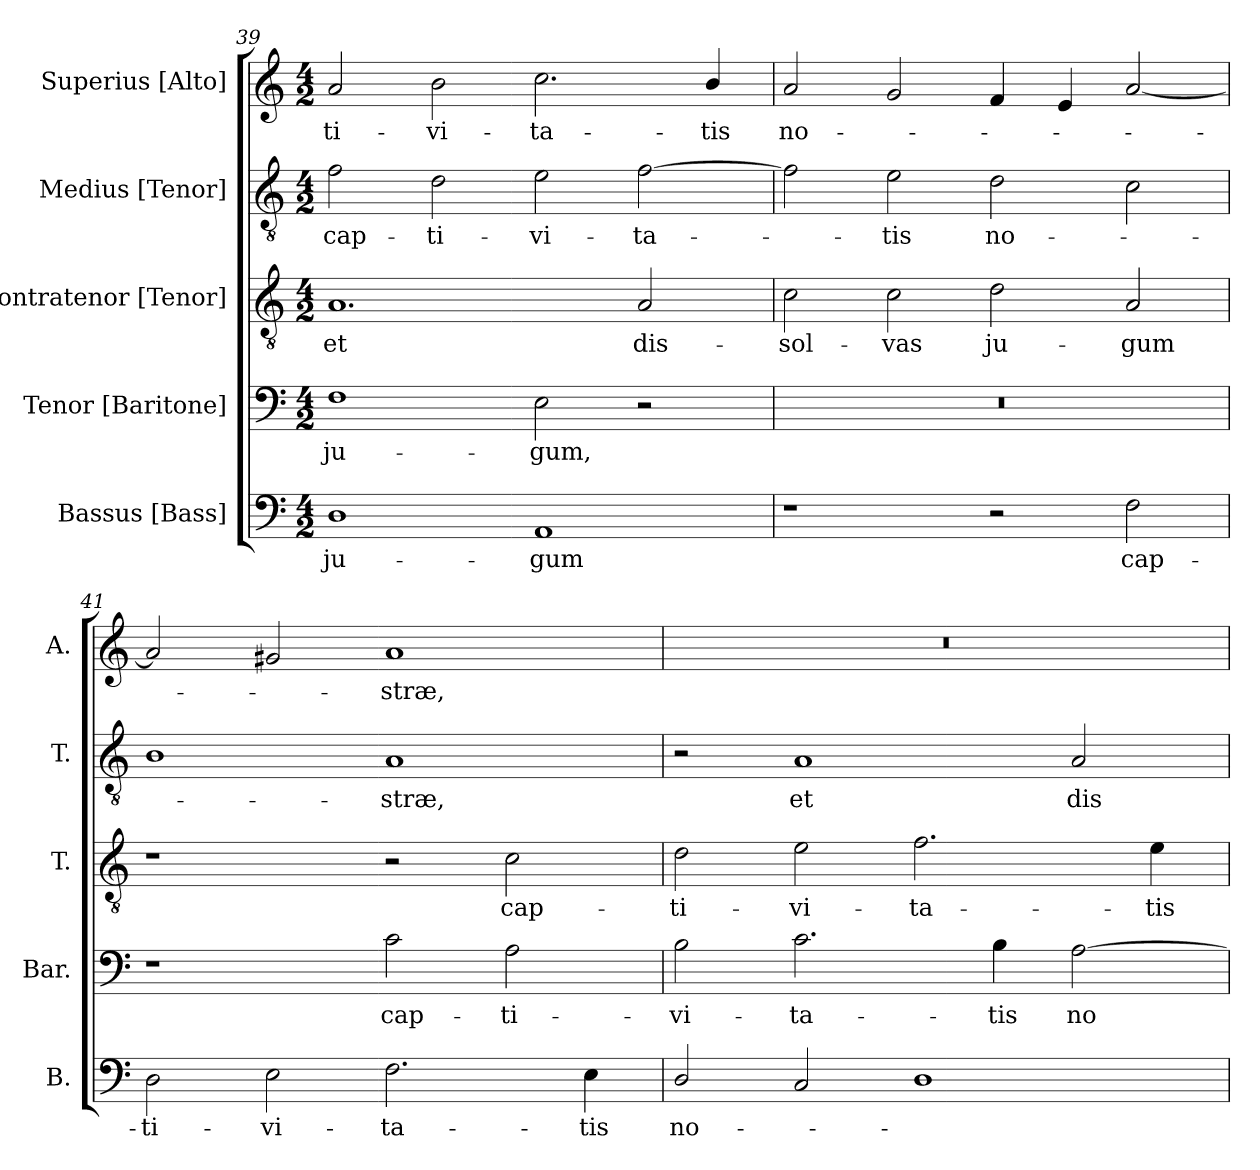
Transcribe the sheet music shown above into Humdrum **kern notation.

**kern	**text	**kern	**text	**kern	**text	**kern	**text	**kern	**text
*part5	*part5	*part4	*part4	*part3	*part3	*part2	*part2	*part1	*part1
*staff5	*staff5	*staff4	*staff4	*staff3	*staff3	*staff2	*staff2	*staff1	*staff1
*I"Bassus [Bass]	*	*I"Tenor [Baritone]	*	*I"Contratenor [Tenor]	*	*I"Medius [Tenor]	*	*I"Superius [Alto]	*
*I'B.	*	*I'Bar.	*	*I'T.	*	*I'T.	*	*I'A.	*
*clefF4	*	*clefF4	*	*clefGv2	*	*clefGv2	*	*clefG2	*
*	*	*	*	*ITrd7c12	*	*ITrd7c12	*	*	*
*k[]	*	*k[]	*	*k[]	*	*k[]	*	*k[]	*
*C:	*	*C:	*	*C:	*	*C:	*	*C:	*
*M4/2	*	*M4/2	*	*M4/2	*	*M4/2	*	*M4/2	*
=39	=39	=39	=39	=39	=39	=39	=39	=39	=39
!	!LO:LY:b:color=#000000	!	!	!	!	!	!	!	!
!	!	!	!LO:LY:b:color=#000000	!	!	!	!	!	!
!	!	!	!	!	!LO:LY:b:color=#000000	!	!	!	!
!	!	!	!	!	!	!	!LO:LY:b:color=#000000	!	!
!	!	!	!	!	!	!	!	!	!LO:LY:b:color=#000000
1Di	ju-	1Fi	ju-	1.AAi	et	2Fi\	cap-	2ai/	-ti-
!	!	!	!	!	!	!	!LO:LY:b:color=#000000	!	!
!	!	!	!	!	!	!	!	!	!LO:LY:b:color=#000000
.	.	.	.	.	.	2Di\	-ti-	2bi\	-vi-
!	!LO:LY:b:color=#000000	!	!	!	!	!	!	!	!
!	!	!	!LO:LY:b:color=#000000	!	!	!	!	!	!
!	!	!	!	!	!	!	!LO:LY:b:color=#000000	!	!
!	!	!	!	!	!	!	!	!	!LO:LY:b:color=#000000
1AAi	-gum	2Ei\	-gum,	.	.	2Ei\	-vi-	2.cci\	-ta-
!	!	!	!	!	!LO:LY:b:color=#000000	!	!	!	!
!	!	!	!	!	!	!	!LO:LY:b:color=#000000	!	!
.	.	2r	.	2AAi/	dis-	[2Fi\	-ta-	.	.
!	!	!	!	!	!	!	!	!	!LO:LY:b:color=#000000
.	.	.	.	.	.	.	.	4bi/	-tis
=40	=40	=40	=40	=40	=40	=40	=40	=40	=40
!	!	!LO:N:vis=1	!	!	!	!	!	!	!
!	!	!	!	!	!LO:LY:b:color=#000000	!	!	!	!
!	!	!	!	!	!	!	!	!	!LO:LY:b:color=#000000
1r	.	0r	.	2Ci\	-sol-	2Fi\]	.	2ai/	no-
!	!	!	!	!	!LO:LY:b:color=#000000	!	!	!	!
!	!	!	!	!	!	!	!LO:LY:b:color=#000000	!	!
.	.	.	.	2Ci\	-vas	2Ei\	-tis	2gi/	.
!	!	!	!	!	!LO:LY:b:color=#000000	!	!	!	!
!	!	!	!	!	!	!	!LO:LY:b:color=#000000	!	!
2r	.	.	.	2Di\	ju-	2Di\	no-	4fi/	.
.	.	.	.	.	.	.	.	4ei/	.
!	!LO:LY:b:color=#000000	!	!	!	!	!	!	!	!
!	!	!	!	!	!LO:LY:b:color=#000000	!	!	!	!
2Fi\	cap-	.	.	2AAi/	-gum	2Ci\	.	[2ai/	.
!!LO:LB:g=z
=41	=41	=41	=41	=41	=41	=41	=41	=41	=41
!	!LO:LY:b:color=#000000	!	!	!	!	!	!	!	!
2Di\	-ti-	1r	.	1r	.	1BBi	.	2ai/]	.
!	!LO:LY:b:color=#000000	!	!	!	!	!	!	!	!
2Ei\	-vi-	.	.	.	.	.	.	2g#Xi/	.
!	!LO:LY:b:color=#000000	!	!	!	!	!	!	!	!
!	!	!	!LO:LY:b:color=#000000	!	!	!	!	!	!
!	!	!	!	!	!	!	!LO:LY:b:color=#000000	!	!
!	!	!	!	!	!	!	!	!	!LO:LY:b:color=#000000
2.Fi\	-ta-	2ci\	cap-	2r	.	1AAi	-stræ,	1ai	-stræ,
!	!	!	!LO:LY:b:color=#000000	!	!	!	!	!	!
!	!	!	!	!	!LO:LY:b:color=#000000	!	!	!	!
.	.	2Ai\	-ti-	2Ci\	cap-	.	.	.	.
!	!LO:LY:b:color=#000000	!	!	!	!	!	!	!	!
4Ei\	-tis	.	.	.	.	.	.	.	.
=42	=42	=42	=42	=42	=42	=42	=42	=42	=42
!	!LO:LY:b:color=#000000	!	!	!	!	!	!	!	!
!	!	!	!LO:LY:b:color=#000000	!	!	!	!	!	!
!	!	!	!	!	!LO:LY:b:color=#000000	!	!	!LO:N:vis=1	!
2Di/	no-	2Bi\	-vi-	2Di\	-ti-	2r	.	0r	.
!	!	!	!LO:LY:b:color=#000000	!	!	!	!	!	!
!	!	!	!	!	!LO:LY:b:color=#000000	!	!	!	!
!	!	!	!	!	!	!	!LO:LY:b:color=#000000	!	!
2Ci/	.	2.ci\	-ta-	2Ei\	-vi-	1AAi	et	.	.
!	!	!	!	!	!LO:LY:b:color=#000000	!	!	!	!
1Di	.	.	.	2.Fi\	-ta-	.	.	.	.
!	!	!	!LO:LY:b:color=#000000	!	!	!	!	!	!
.	.	4Bi\	-tis	.	.	.	.	.	.
!	!	!	!LO:LY:b:color=#000000	!	!	!	!	!	!
!	!	!	!	!	!	!	!LO:LY:b:color=#000000	!	!
.	.	[2Ai\	no-	.	.	2AAi/	dis-	.	.
!	!	!	!	!	!LO:LY:b:color=#000000	!	!	!	!
.	.	.	.	4Ei\	-tis	.	.	.	.
=	=	=	=	=	=	=	=	=	=
*-	*-	*-	*-	*-	*-	*-	*-	*-	*-
